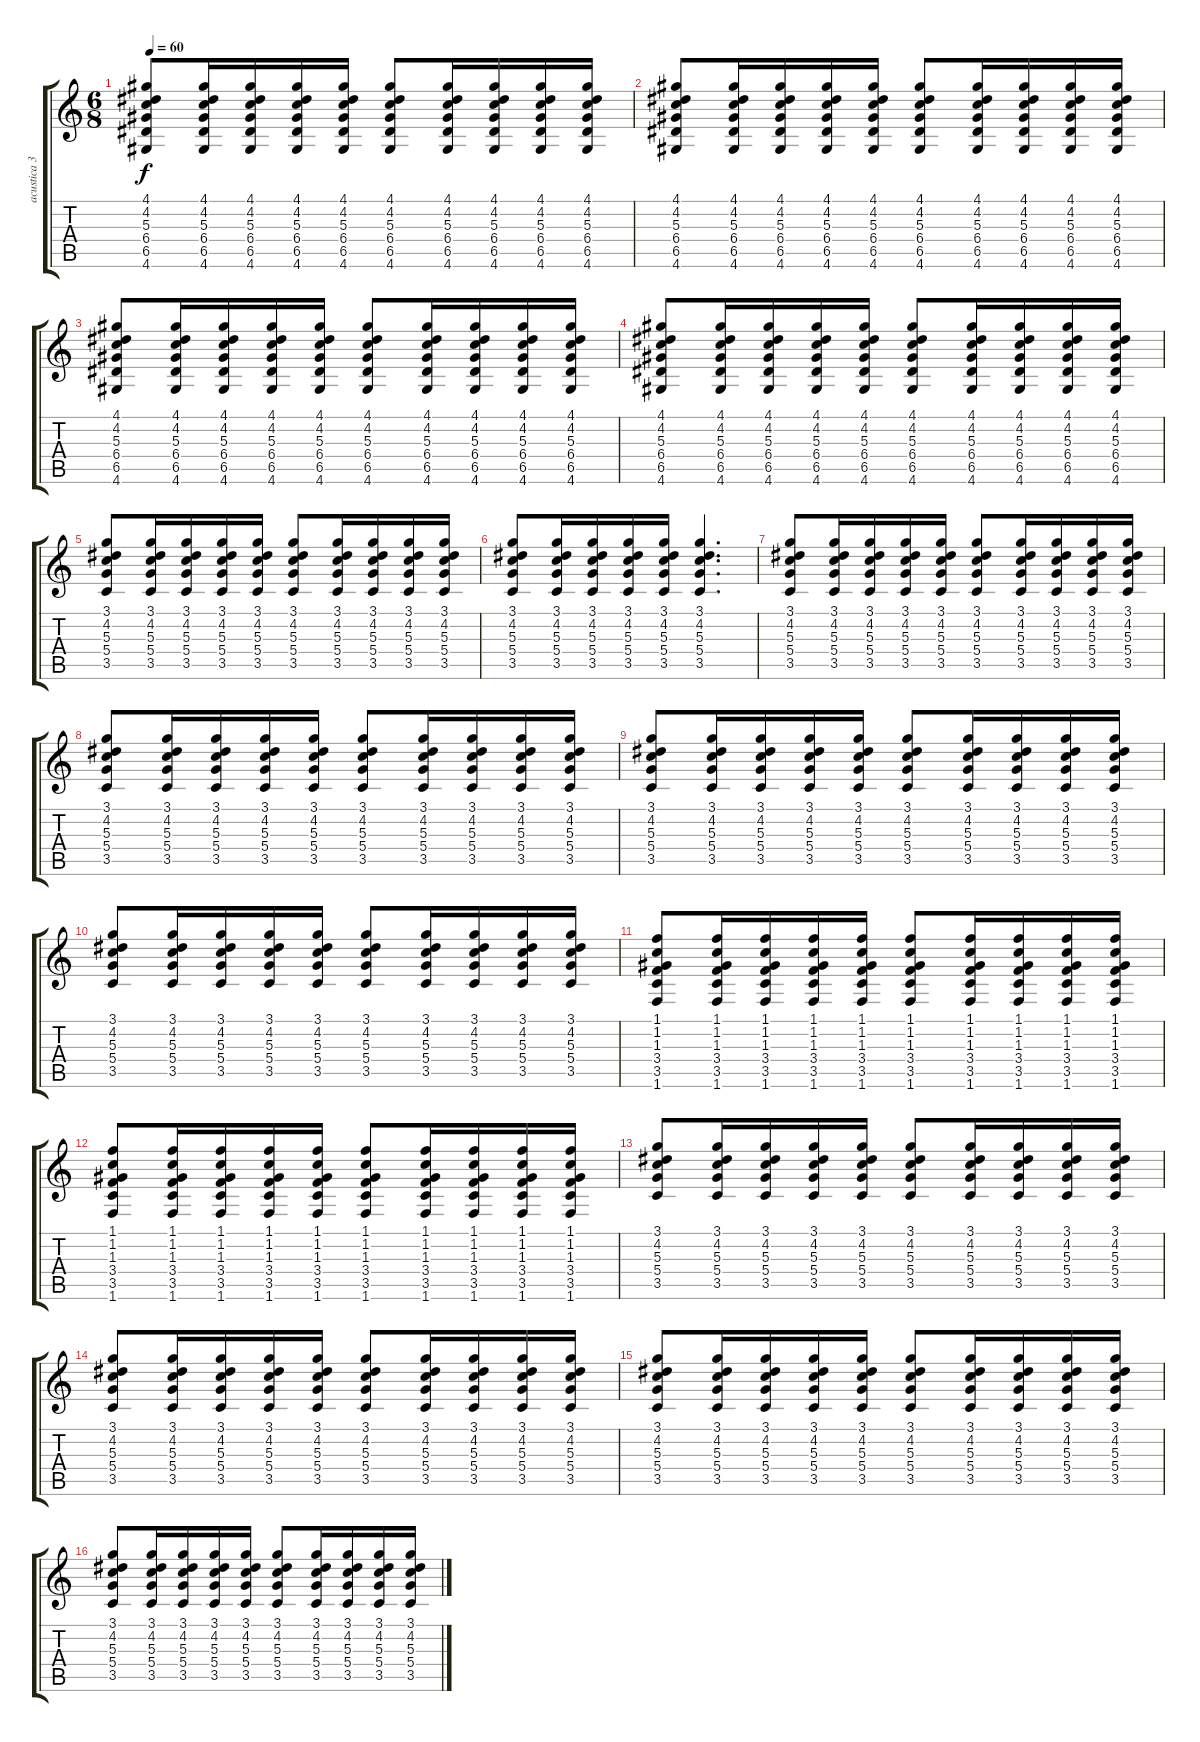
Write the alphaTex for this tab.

\track ("acustica 3" "acustica 3") {instrument acousticguitarnylon}
\staff {score tabs}
\tuning (E4 B3 G3 D3 A2 E2) {hide}
\ts (6 8)
\tempo 60
\clef g2
\ks c
(4.1 4.2 5.3 6.4 6.5 4.6).8{dy f} (4.1 4.2 5.3 6.4 6.5 4.6).16 (4.1 4.2 5.3 6.4 6.5 4.6).16 (4.1 4.2 5.3 6.4 6.5 4.6).16 (4.1 4.2 5.3 6.4 6.5 4.6).16 (4.1 4.2 5.3 6.4 6.5 4.6).8 (4.1 4.2 5.3 6.4 6.5 4.6).16 (4.1 4.2 5.3 6.4 6.5 4.6).16 (4.1 4.2 5.3 6.4 6.5 4.6).16 (4.1 4.2 5.3 6.4 6.5 4.6).16 |
(4.1 4.2 5.3 6.4 6.5 4.6).8 (4.1 4.2 5.3 6.4 6.5 4.6).16 (4.1 4.2 5.3 6.4 6.5 4.6).16 (4.1 4.2 5.3 6.4 6.5 4.6).16 (4.1 4.2 5.3 6.4 6.5 4.6).16 (4.1 4.2 5.3 6.4 6.5 4.6).8 (4.1 4.2 5.3 6.4 6.5 4.6).16 (4.1 4.2 5.3 6.4 6.5 4.6).16 (4.1 4.2 5.3 6.4 6.5 4.6).16 (4.1 4.2 5.3 6.4 6.5 4.6).16 |
(4.1 4.2 5.3 6.4 6.5 4.6).8 (4.1 4.2 5.3 6.4 6.5 4.6).16 (4.1 4.2 5.3 6.4 6.5 4.6).16 (4.1 4.2 5.3 6.4 6.5 4.6).16 (4.1 4.2 5.3 6.4 6.5 4.6).16 (4.1 4.2 5.3 6.4 6.5 4.6).8 (4.1 4.2 5.3 6.4 6.5 4.6).16 (4.1 4.2 5.3 6.4 6.5 4.6).16 (4.1 4.2 5.3 6.4 6.5 4.6).16 (4.1 4.2 5.3 6.4 6.5 4.6).16 |
(4.1 4.2 5.3 6.4 6.5 4.6).8 (4.1 4.2 5.3 6.4 6.5 4.6).16 (4.1 4.2 5.3 6.4 6.5 4.6).16 (4.1 4.2 5.3 6.4 6.5 4.6).16 (4.1 4.2 5.3 6.4 6.5 4.6).16 (4.1 4.2 5.3 6.4 6.5 4.6).8 (4.1 4.2 5.3 6.4 6.5 4.6).16 (4.1 4.2 5.3 6.4 6.5 4.6).16 (4.1 4.2 5.3 6.4 6.5 4.6).16 (4.1 4.2 5.3 6.4 6.5 4.6).16 |
(3.1 4.2 5.3 5.4 3.5).8 (3.1 4.2 5.3 5.4 3.5).16 (3.1 4.2 5.3 5.4 3.5).16 (3.1 4.2 5.3 5.4 3.5).16 (3.1 4.2 5.3 5.4 3.5).16 (3.1 4.2 5.3 5.4 3.5).8 (3.1 4.2 5.3 5.4 3.5).16 (3.1 4.2 5.3 5.4 3.5).16 (3.1 4.2 5.3 5.4 3.5).16 (3.1 4.2 5.3 5.4 3.5).16 |
(3.1 4.2 5.3 5.4 3.5).8 (3.1 4.2 5.3 5.4 3.5).16 (3.1 4.2 5.3 5.4 3.5).16 (3.1 4.2 5.3 5.4 3.5).16 (3.1 4.2 5.3 5.4 3.5).16 (3.1 4.2 5.3 5.4 3.5).4{d} |
(3.1 4.2 5.3 5.4 3.5).8 (3.1 4.2 5.3 5.4 3.5).16 (3.1 4.2 5.3 5.4 3.5).16 (3.1 4.2 5.3 5.4 3.5).16 (3.1 4.2 5.3 5.4 3.5).16 (3.1 4.2 5.3 5.4 3.5).8 (3.1 4.2 5.3 5.4 3.5).16 (3.1 4.2 5.3 5.4 3.5).16 (3.1 4.2 5.3 5.4 3.5).16 (3.1 4.2 5.3 5.4 3.5).16 |
(3.1 4.2 5.3 5.4 3.5).8 (3.1 4.2 5.3 5.4 3.5).16 (3.1 4.2 5.3 5.4 3.5).16 (3.1 4.2 5.3 5.4 3.5).16 (3.1 4.2 5.3 5.4 3.5).16 (3.1 4.2 5.3 5.4 3.5).8 (3.1 4.2 5.3 5.4 3.5).16 (3.1 4.2 5.3 5.4 3.5).16 (3.1 4.2 5.3 5.4 3.5).16 (3.1 4.2 5.3 5.4 3.5).16 |
(3.1 4.2 5.3 5.4 3.5).8 (3.1 4.2 5.3 5.4 3.5).16 (3.1 4.2 5.3 5.4 3.5).16 (3.1 4.2 5.3 5.4 3.5).16 (3.1 4.2 5.3 5.4 3.5).16 (3.1 4.2 5.3 5.4 3.5).8 (3.1 4.2 5.3 5.4 3.5).16 (3.1 4.2 5.3 5.4 3.5).16 (3.1 4.2 5.3 5.4 3.5).16 (3.1 4.2 5.3 5.4 3.5).16 |
(3.1 4.2 5.3 5.4 3.5).8 (3.1 4.2 5.3 5.4 3.5).16 (3.1 4.2 5.3 5.4 3.5).16 (3.1 4.2 5.3 5.4 3.5).16 (3.1 4.2 5.3 5.4 3.5).16 (3.1 4.2 5.3 5.4 3.5).8 (3.1 4.2 5.3 5.4 3.5).16 (3.1 4.2 5.3 5.4 3.5).16 (3.1 4.2 5.3 5.4 3.5).16 (3.1 4.2 5.3 5.4 3.5).16 |
(1.1 1.2 1.3 3.4 3.5 1.6).8 (1.1 1.2 1.3 3.4 3.5 1.6).16 (1.1 1.2 1.3 3.4 3.5 1.6).16 (1.1 1.2 1.3 3.4 3.5 1.6).16 (1.1 1.2 1.3 3.4 3.5 1.6).16 (1.1 1.2 1.3 3.4 3.5 1.6).8 (1.1 1.2 1.3 3.4 3.5 1.6).16 (1.1 1.2 1.3 3.4 3.5 1.6).16 (1.1 1.2 1.3 3.4 3.5 1.6).16 (1.1 1.2 1.3 3.4 3.5 1.6).16 |
(1.1 1.2 1.3 3.4 3.5 1.6).8 (1.1 1.2 1.3 3.4 3.5 1.6).16 (1.1 1.2 1.3 3.4 3.5 1.6).16 (1.1 1.2 1.3 3.4 3.5 1.6).16 (1.1 1.2 1.3 3.4 3.5 1.6).16 (1.1 1.2 1.3 3.4 3.5 1.6).8 (1.1 1.2 1.3 3.4 3.5 1.6).16 (1.1 1.2 1.3 3.4 3.5 1.6).16 (1.1 1.2 1.3 3.4 3.5 1.6).16 (1.1 1.2 1.3 3.4 3.5 1.6).16 |
(3.1 4.2 5.3 5.4 3.5).8 (3.1 4.2 5.3 5.4 3.5).16 (3.1 4.2 5.3 5.4 3.5).16 (3.1 4.2 5.3 5.4 3.5).16 (3.1 4.2 5.3 5.4 3.5).16 (3.1 4.2 5.3 5.4 3.5).8 (3.1 4.2 5.3 5.4 3.5).16 (3.1 4.2 5.3 5.4 3.5).16 (3.1 4.2 5.3 5.4 3.5).16 (3.1 4.2 5.3 5.4 3.5).16 |
(3.1 4.2 5.3 5.4 3.5).8 (3.1 4.2 5.3 5.4 3.5).16 (3.1 4.2 5.3 5.4 3.5).16 (3.1 4.2 5.3 5.4 3.5).16 (3.1 4.2 5.3 5.4 3.5).16 (3.1 4.2 5.3 5.4 3.5).8 (3.1 4.2 5.3 5.4 3.5).16 (3.1 4.2 5.3 5.4 3.5).16 (3.1 4.2 5.3 5.4 3.5).16 (3.1 4.2 5.3 5.4 3.5).16 |
(3.1 4.2 5.3 5.4 3.5).8 (3.1 4.2 5.3 5.4 3.5).16 (3.1 4.2 5.3 5.4 3.5).16 (3.1 4.2 5.3 5.4 3.5).16 (3.1 4.2 5.3 5.4 3.5).16 (3.1 4.2 5.3 5.4 3.5).8 (3.1 4.2 5.3 5.4 3.5).16 (3.1 4.2 5.3 5.4 3.5).16 (3.1 4.2 5.3 5.4 3.5).16 (3.1 4.2 5.3 5.4 3.5).16 |
(3.1 4.2 5.3 5.4 3.5).8 (3.1 4.2 5.3 5.4 3.5).16 (3.1 4.2 5.3 5.4 3.5).16 (3.1 4.2 5.3 5.4 3.5).16 (3.1 4.2 5.3 5.4 3.5).16 (3.1 4.2 5.3 5.4 3.5).8 (3.1 4.2 5.3 5.4 3.5).16 (3.1 4.2 5.3 5.4 3.5).16 (3.1 4.2 5.3 5.4 3.5).16 (3.1 4.2 5.3 5.4 3.5).16
